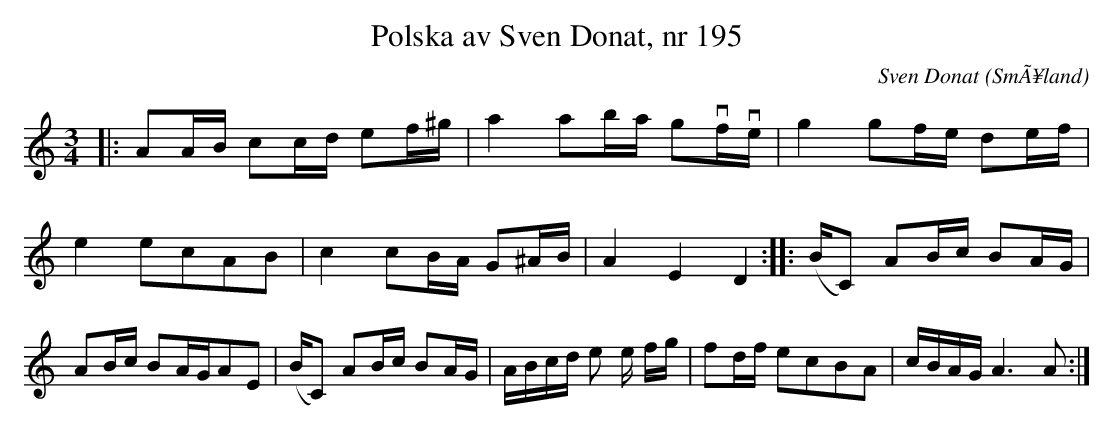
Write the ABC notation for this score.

X:1
T:Polska av Sven Donat, nr 195
T:
C:Sven Donat
O:SmÃ¥land
M:3/4
L:1/16
K:C
|:A2AB c2cd e2f^g^ | a4 a2ba g2vfve | g4 g2fe d2ef |e4 e2c2A2B2 | c4 c2BA G2^AB | A4 E4 D4 :| |: (BC2) A2Bc B2AG^ | A2Bc B2AG^ A2E2 | (BC2) A2Bc B2AG^ | ABcd e2 e fg 2 | f2df e2c2B2A2 | cBAG A6 A2 :|
